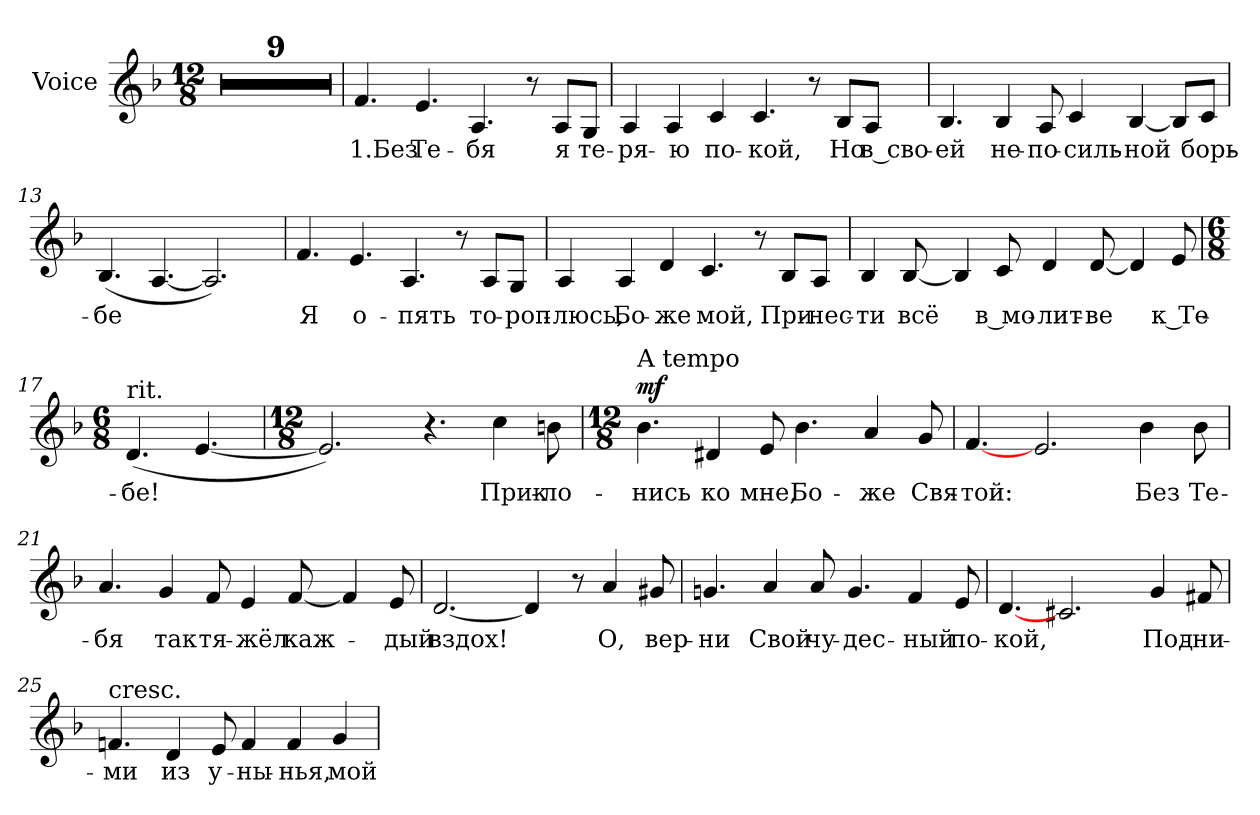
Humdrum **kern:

**kern	**text	**dynam
*part1	*part1	*part1
*staff1	*staff1	*staff1
*I"Voice	*	*
*I'Voice	*	*
!!LO:PB:g=z
*clefG2	*	*
*k[b-]	*	*
*d:	*	*
*M12/8	*	*
*MM113	*	*
=1	=1	=1
1.r	.	.
=2	=2	=2
1.r	.	.
=3	=3	=3
1.r	.	.
=4	=4	=4
1.r	.	.
=5	=5	=5
1.r	.	.
=6	=6	=6
1.r	.	.
=7	=7	=7
1.r	.	.
=8	=8	=8
1.r	.	.
=9	=9	=9
1.r	.	.
=10	=10	=10
!	!LO:LY:b:color=#000000	!
4.fi/	1.Без	.
!	!LO:LY:b:color=#000000	!
4.ei/	Те-	.
!	!LO:LY:b:color=#000000	!
4.Ai/	-бя	.
8r	.	.
!	!LO:LY:b:color=#000000	!
8Ai/L	я	.
!	!LO:LY:b:color=#000000	!
8Gi/J	те-	.
=11	=11	=11
!	!LO:LY:b:color=#000000	!
4Ai/	-ря-	.
!	!LO:LY:b:color=#000000	!
4Ai/	-ю	.
!	!LO:LY:b:color=#000000	!
4ci/	по-	.
!	!LO:LY:b:color=#000000	!
4.ci/	-кой,	.
8r	.	.
!	!LO:LY:b:color=#000000	!
8B-i/L	Но	.
!	!LO:LY:b:color=#000000	!
8Ai/J	в сво-	.
=12	=12	=12
!	!LO:LY:b:color=#000000	!
4.B-i/	-ей	.
!	!LO:LY:b:color=#000000	!
4B-i/	не-	.
!	!LO:LY:b:color=#000000	!
8Ai/	-по-	.
!	!LO:LY:b:color=#000000	!
4ci/	-силь-	.
!	!LO:LY:b:color=#000000	!
[<4B-i/	-ной	.
8B-i/L]	.	.
!	!LO:LY:b:color=#000000	!
8ci/J	борь-	.
!!LO:LB:g=z
=13	=13	=13
!	!LO:LY:b:color=#000000	!
(4.B-i/	-бе	.
[<4.Ai/	.	.
2.Ai/])	.	.
=14	=14	=14
!	!LO:LY:b:color=#000000	!
4.fi/	Я	.
!	!LO:LY:b:color=#000000	!
4.ei/	о-	.
!	!LO:LY:b:color=#000000	!
4.Ai/	-пять	.
8r	.	.
!	!LO:LY:b:color=#000000	!
8Ai/L	то-	.
!	!LO:LY:b:color=#000000	!
8Gi/J	-роп-	.
=15	=15	=15
!	!LO:LY:b:color=#000000	!
4Ai/	-люсь,	.
!	!LO:LY:b:color=#000000	!
4Ai/	Бо-	.
!	!LO:LY:b:color=#000000	!
4di/	-же	.
!	!LO:LY:b:color=#000000	!
4.ci/	мой,	.
8r	.	.
!	!LO:LY:b:color=#000000	!
8B-i/L	При-	.
!	!LO:LY:b:color=#000000	!
8Ai/J	-нес-	.
=16	=16	=16
!	!LO:LY:b:color=#000000	!
4B-i/	-ти	.
!	!LO:LY:b:color=#000000	!
[<8B-i/	всё	.
4B-i/]	.	.
!	!LO:LY:b:color=#000000	!
8ci/	в мо-	.
!	!LO:LY:b:color=#000000	!
4di/	-лит-	.
!	!LO:LY:b:color=#000000	!
[<8di/	-ве	.
4di/]	.	.
!	!LO:LY:b:color=#000000	!
8ei/	к Те-	.
!!LO:LB:g=z
=17	=17	=17
*M6/8	*	*
!LO:TX:t=rit.	!	!
!	!LO:LY:b:color=#000000	!
(4.di/	-бе!	.
[<4.ei/	.	.
=18	=18	=18
*M12/8	*	*
2.ei/])	.	.
4.r	.	.
!	!LO:LY:b:color=#000000	!
4cci\	Прик-	.
!	!LO:LY:b:color=#000000	!
8bni\	-ло-	.
=19	=19	=19
*M12/8	*	*
!LO:TX:a:t=A tempo	!	!
!	!LO:LY:b:color=#000000	!
4.b-i\	-нись	mf
!	!LO:LY:b:color=#000000	!
4d#Xi/	ко	.
!	!LO:LY:b:color=#000000	!
8ei/	мне,	.
!	!LO:LY:b:color=#000000	!
4.b-i\	Бо-	.
!	!LO:LY:b:color=#000000	!
4ai/	-же	.
!	!LO:LY:b:color=#000000	!
8gi/	Свя-	.
=20	=20	=20
!	!LO:LY:b:color=#000000	!
[<4.fi/	-той:	.
2.ei/	.	.
!	!LO:LY:b:color=#000000	!
4b-i\	Без	.
!	!LO:LY:b:color=#000000	!
8b-i\	Те-	.
=21	=21	=21
!	!LO:LY:b:color=#000000	!
4.ai/	-бя	.
!	!LO:LY:b:color=#000000	!
4gi/	так	.
!	!LO:LY:b:color=#000000	!
8fi/	тя-	.
!	!LO:LY:b:color=#000000	!
4ei/	-жёл	.
!	!LO:LY:b:color=#000000	!
[<8fi/	каж-	.
4fi/]	.	.
!	!LO:LY:b:color=#000000	!
8ei/	-дый	.
!!LO:LB:g=z
=22	=22	=22
!	!LO:LY:b:color=#000000	!
[<2.di/	вздох!	.
4di/]	.	.
8r	.	.
!	!LO:LY:b:color=#000000	!
4ai/	О,	.
!	!LO:LY:b:color=#000000	!
8g#Xi/	вер-	.
=23	=23	=23
!	!LO:LY:b:color=#000000	!
4.gni/	-ни	.
!	!LO:LY:b:color=#000000	!
4ai/	Свой	.
!	!LO:LY:b:color=#000000	!
8ai/	чу-	.
!	!LO:LY:b:color=#000000	!
4.gi/	-дес-	.
!	!LO:LY:b:color=#000000	!
4fi/	-ный	.
!	!LO:LY:b:color=#000000	!
8ei/	по-	.
=24	=24	=24
!	!LO:LY:b:color=#000000	!
[<4.di/	-кой,	.
2.c#Xi/	.	.
!	!LO:LY:b:color=#000000	!
4gi/	Под-	.
!	!LO:LY:b:color=#000000	!
8f#Xi/	-ни-	.
=25	=25	=25
!LO:TX:a:t=cresc.	!	!
!	!LO:LY:b:color=#000000	!
4.fni/	-ми	.
!	!LO:LY:b:color=#000000	!
4di/	из	.
!	!LO:LY:b:color=#000000	!
8ei/	у-	.
!	!LO:LY:b:color=#000000	!
4fi/	-ны-	.
!	!LO:LY:b:color=#000000	!
4fi/	-нья,	.
!	!LO:LY:b:color=#000000	!
4gi/	мой	.
=	=	=
*-	*-	*-
